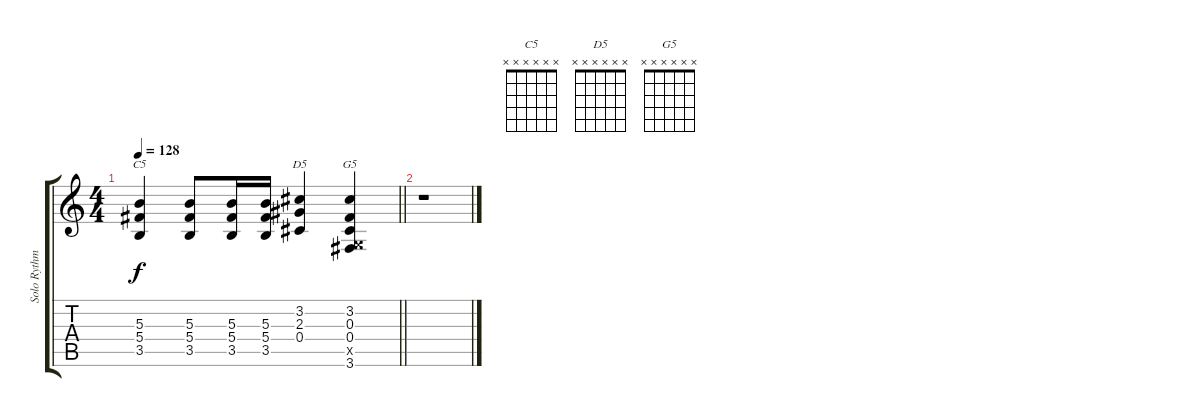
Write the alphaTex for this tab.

\track ("Solo Rythm Guitar (Slash)" "Solo Rythm") {instrument acousticguitarsteel}
\staff {score tabs}
\tuning (Eb4 Bb3 Gb3 Db3 Ab2 Eb2) {hide}
\chord ("C5" x x x x x x)
\chord ("D5" x x x x x x)
\chord ("G5" x x x x x x)
\ts (4 4)
\tempo 128
\clef g2
\barLineRight lightlight
\ks c
(5.3 5.4 3.5).4{ch "C5" dy f} (5.3 5.4 3.5).8 (5.3 5.4 3.5).16 (5.3 5.4 3.5).16 (3.2 2.3 0.4).4{ch "D5"} (3.2 0.3 0.4 -1.5{x} 3.6).4{ch "G5"} |
r.1
